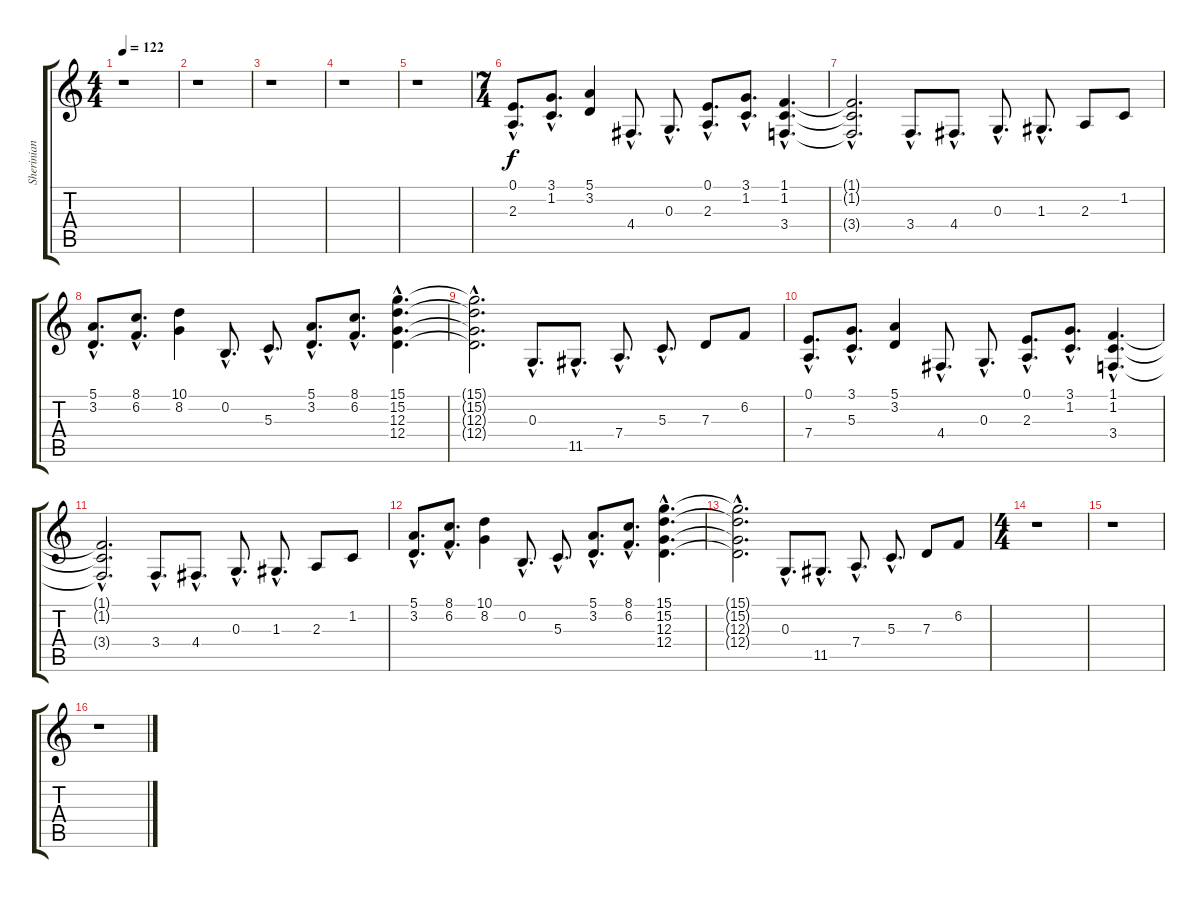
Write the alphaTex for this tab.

\track ("Sherinian Rhy." "Sherinian ") {instrument drawbarorgan}
\staff {score tabs}
\tuning (E4 B3 G3 D3 A2 E2) {hide}
\ts (4 4)
\tempo 122
\clef g2
\ks c
r.1{dy f} |
r.1 |
r.1 |
r.1 |
r.1 |
\ts (7 4)
(0.1{hac} 2.3{hac}).8{d} (3.1{hac} 1.2{hac}).8{d} (5.1 3.2).4 4.4{hac}.8{d} 0.3{hac}.8{d} (0.1{hac} 2.3{hac}).8{d} (3.1{hac} 1.2{hac}).8{d} (1.1{hac} 1.2{hac} 3.4{hac}).4{d} |
(1.1{hac t} 1.2{hac t} 3.4{hac t}).2{d} 3.4{hac}.8{d} 4.4{hac}.8{d} 0.3{hac}.8{d} 1.3{hac}.8{d} 2.3.8 1.2.8 |
(5.1{hac} 3.2{hac}).8{d} (8.1{hac} 6.2{hac}).8{d} (10.1 8.2).4 0.2{hac}.8{d} 5.3{hac}.8{d} (5.1{hac} 3.2{hac}).8{d} (8.1{hac} 6.2{hac}).8{d} (15.1{hac} 15.2{hac} 12.3{hac} 12.4{hac}).4{d} |
(15.1{hac t} 15.2{hac t} 12.3{hac t} 12.4{hac t}).2{d} 0.3{hac}.8{d} 11.5{hac}.8{d} 7.4{hac}.8{d} 5.3{hac}.8{d} 7.3.8 6.2.8 |
(0.1{hac} 7.4{hac}).8{d} (3.1{hac} 5.3{hac}).8{d} (5.1 3.2).4 4.4{hac}.8{d} 0.3{hac}.8{d} (0.1{hac} 2.3{hac}).8{d} (3.1{hac} 1.2{hac}).8{d} (1.1{hac} 1.2{hac} 3.4{hac}).4{d} |
(1.1{hac t} 1.2{hac t} 3.4{hac t}).2{d} 3.4{hac}.8{d} 4.4{hac}.8{d} 0.3{hac}.8{d} 1.3{hac}.8{d} 2.3.8 1.2.8 |
(5.1{hac} 3.2{hac}).8{d} (8.1{hac} 6.2{hac}).8{d} (10.1 8.2).4 0.2{hac}.8{d} 5.3{hac}.8{d} (5.1{hac} 3.2{hac}).8{d} (8.1{hac} 6.2{hac}).8{d} (15.1{hac} 15.2{hac} 12.3{hac} 12.4{hac}).4{d} |
(15.1{hac t} 15.2{hac t} 12.3{hac t} 12.4{hac t}).2{d} 0.3{hac}.8{d} 11.5{hac}.8{d} 7.4{hac}.8{d} 5.3{hac}.8{d} 7.3.8 6.2.8 |
\ts (4 4)
r.1 |
r.1 |
r.1
